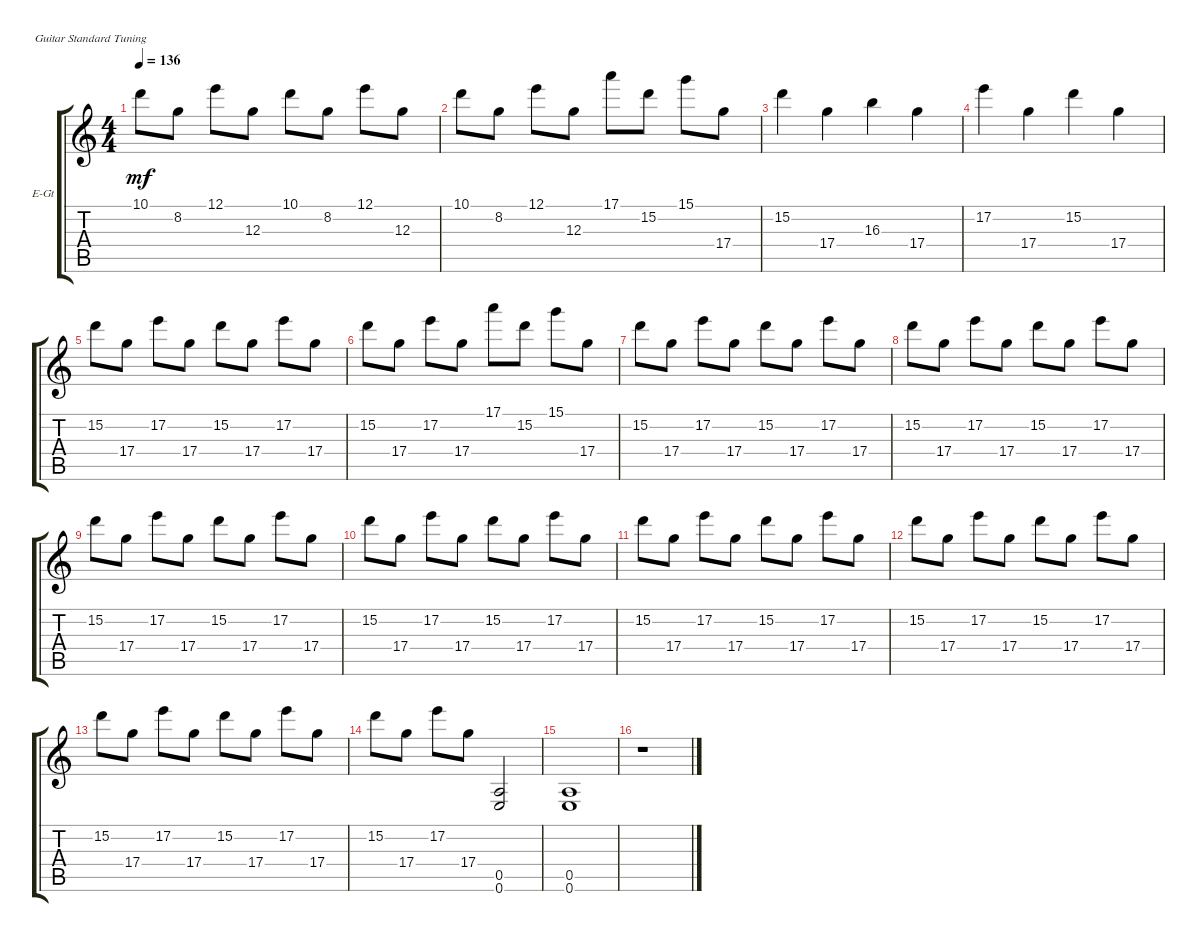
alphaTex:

\bracketExtendMode groupsimilarinstruments
\firstSystemTrackNameOrientation horizontal
\otherSystemsTrackNameOrientation horizontal
\track ("lead guitar" "E-Gt") {instrument electricguitarclean}
\staff {score tabs}
\tuning (E4 B3 G3 D3 A2 E2)
\ts (4 4)
\tempo 136
\clef g2
\ks c
10.1.8{dy mf} 8.2.8 12.1.8 12.3.8 10.1.8 8.2.8 12.1.8 12.3.8 |
10.1.8 8.2.8 12.1.8 12.3.8 17.1.8 15.2.8 15.1.8 17.4.8 |
15.2.4 17.4.4 16.3.4 17.4.4 |
17.2.4 17.4.4 15.2.4 17.4.4 |
15.2.8 17.4.8 17.2.8 17.4.8 15.2.8 17.4.8 17.2.8 17.4.8 |
15.2.8 17.4.8 17.2.8 17.4.8 17.1.8 15.2.8 15.1.8 17.4.8 |
15.2.8 17.4.8 17.2.8 17.4.8 15.2.8 17.4.8 17.2.8 17.4.8 |
15.2.8 17.4.8 17.2.8 17.4.8 15.2.8 17.4.8 17.2.8 17.4.8 |
15.2.8 17.4.8 17.2.8 17.4.8 15.2.8 17.4.8 17.2.8 17.4.8 |
15.2.8 17.4.8 17.2.8 17.4.8 15.2.8 17.4.8 17.2.8 17.4.8 |
15.2.8 17.4.8 17.2.8 17.4.8 15.2.8 17.4.8 17.2.8 17.4.8 |
15.2.8 17.4.8 17.2.8 17.4.8 15.2.8 17.4.8 17.2.8 17.4.8 |
15.2.8 17.4.8 17.2.8 17.4.8 15.2.8 17.4.8 17.2.8 17.4.8 |
15.2.8 17.4.8 17.2.8 17.4.8 (0.5 0.6).2 |
(0.5 0.6).1 |
r.1
